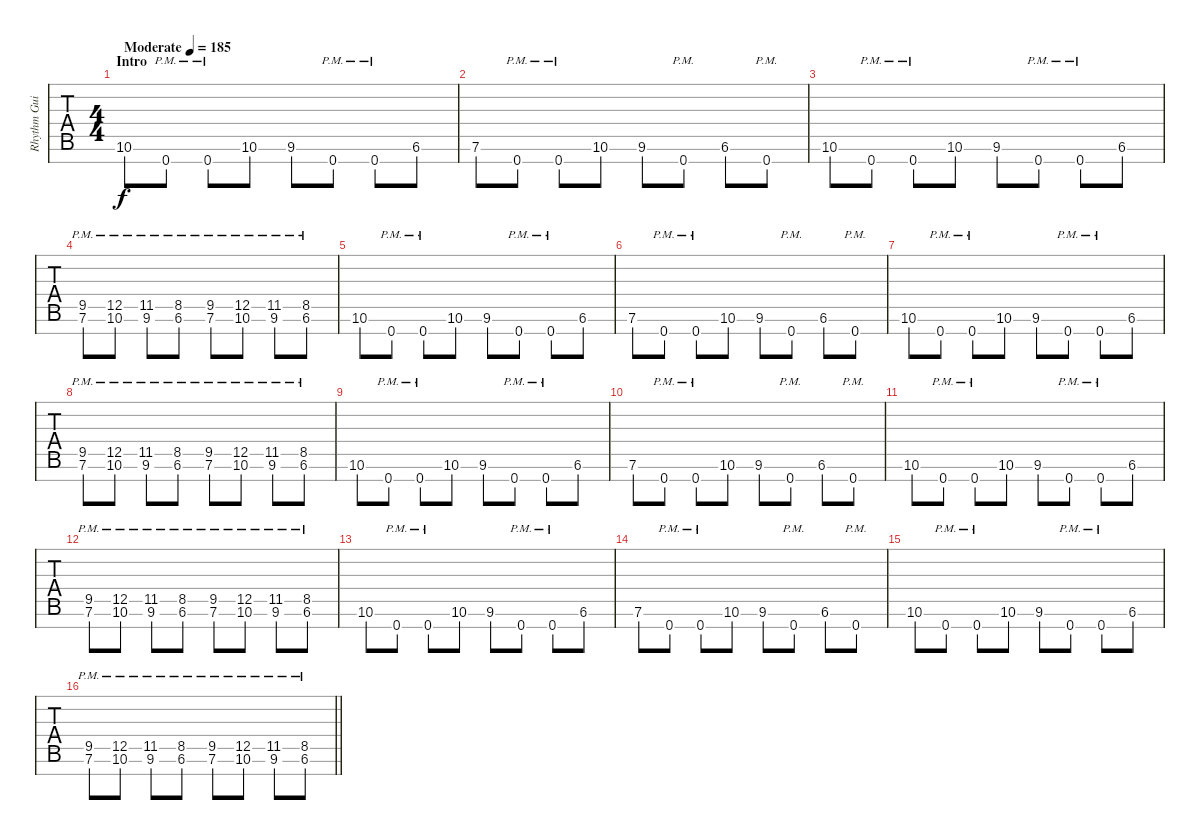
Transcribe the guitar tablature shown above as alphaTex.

\track ("Rhythm Guitar" "Rhythm Gui") {instrument distortionguitar}
\staff {tabs}
\tuning (F4 C4 G3 Eb3 Bb2 F2 C2) {hide}
\ts (4 4)
\section ("" "Intro")
\tempo (185 "Moderate")
\clef g2
\ks c
10.6.8{dy f instrument distortionguitar} 0.7{pm}.8 0.7{pm}.8 10.6.8 9.6.8 0.7{pm}.8 0.7{pm}.8 6.6.8 |
7.6.8 0.7{pm}.8 0.7{pm}.8 10.6.8 9.6.8 0.7{pm}.8 6.6.8 0.7{pm}.8 |
10.6.8 0.7{pm}.8 0.7{pm}.8 10.6.8 9.6.8 0.7{pm}.8 0.7{pm}.8 6.6.8 |
(9.5{pm} 7.6{pm}).8 (12.5{pm} 10.6{pm}).8 (11.5{pm} 9.6{pm}).8 (8.5{pm} 6.6{pm}).8 (9.5{pm} 7.6{pm}).8 (12.5{pm} 10.6{pm}).8 (11.5{pm} 9.6{pm}).8 (8.5{pm} 6.6{pm}).8 |
10.6.8 0.7{pm}.8 0.7{pm}.8 10.6.8 9.6.8 0.7{pm}.8 0.7{pm}.8 6.6.8 |
7.6.8 0.7{pm}.8 0.7{pm}.8 10.6.8 9.6.8 0.7{pm}.8 6.6.8 0.7{pm}.8 |
10.6.8 0.7{pm}.8 0.7{pm}.8 10.6.8 9.6.8 0.7{pm}.8 0.7{pm}.8 6.6.8 |
(9.5{pm} 7.6{pm}).8 (12.5{pm} 10.6{pm}).8 (11.5{pm} 9.6{pm}).8 (8.5{pm} 6.6{pm}).8 (9.5{pm} 7.6{pm}).8 (12.5{pm} 10.6{pm}).8 (11.5{pm} 9.6{pm}).8 (8.5{pm} 6.6{pm}).8 |
10.6.8 0.7{pm}.8 0.7{pm}.8 10.6.8 9.6.8 0.7{pm}.8 0.7{pm}.8 6.6.8 |
7.6.8 0.7{pm}.8 0.7{pm}.8 10.6.8 9.6.8 0.7{pm}.8 6.6.8 0.7{pm}.8 |
10.6.8 0.7{pm}.8 0.7{pm}.8 10.6.8 9.6.8 0.7{pm}.8 0.7{pm}.8 6.6.8 |
(9.5{pm} 7.6{pm}).8 (12.5{pm} 10.6{pm}).8 (11.5{pm} 9.6{pm}).8 (8.5{pm} 6.6{pm}).8 (9.5{pm} 7.6{pm}).8 (12.5{pm} 10.6{pm}).8 (11.5{pm} 9.6{pm}).8 (8.5{pm} 6.6{pm}).8 |
10.6.8 0.7{pm}.8 0.7{pm}.8 10.6.8 9.6.8 0.7{pm}.8 0.7{pm}.8 6.6.8 |
7.6.8 0.7{pm}.8 0.7{pm}.8 10.6.8 9.6.8 0.7{pm}.8 6.6.8 0.7{pm}.8 |
10.6.8 0.7{pm}.8 0.7{pm}.8 10.6.8 9.6.8 0.7{pm}.8 0.7{pm}.8 6.6.8 |
\barLineRight lightlight
(9.5{pm} 7.6{pm}).8 (12.5{pm} 10.6{pm}).8 (11.5{pm} 9.6{pm}).8 (8.5{pm} 6.6{pm}).8 (9.5{pm} 7.6{pm}).8 (12.5{pm} 10.6{pm}).8 (11.5{pm} 9.6{pm}).8 (8.5{pm} 6.6{pm}).8
